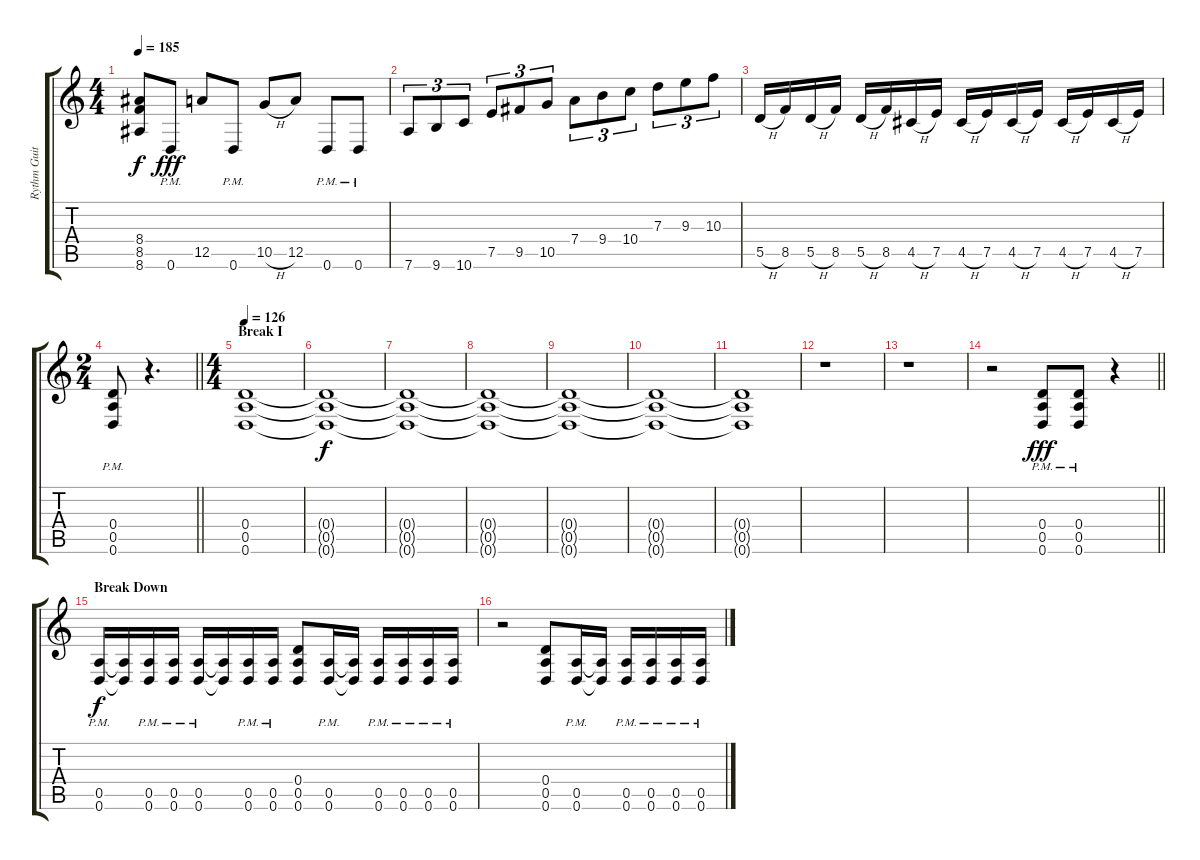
\track ("Rythm Guitar" "Rythm Guit") {instrument distortionguitar}
\staff {score tabs}
\tuning (E4 B3 G3 D3 A2 D2) {hide}
\ts (4 4)
\tempo 185
\clef g2
\ks c
(8.4{t} 8.5{t} 8.6{t}).8{dy f} 0.6{pm}.8{dy fff} 12.5.8 0.6{pm}.8 10.5{h}.8 12.5.8 0.6{pm}.8 0.6{pm}.8 |
7.6.8{tu (3 2)} 9.6.8{tu (3 2)} 10.6.8{tu (3 2)} 7.5.8{tu (3 2)} 9.5.8{tu (3 2)} 10.5.8{tu (3 2)} 7.4.8{tu (3 2)} 9.4.8{tu (3 2)} 10.4.8{tu (3 2)} 7.3.8{tu (3 2)} 9.3.8{tu (3 2)} 10.3.8{tu (3 2)} |
5.5{h}.16 8.5.16 5.5{h}.16 8.5.16 5.5{h}.16 8.5.16 4.5{h}.16 7.5.16 4.5{h}.16 7.5.16 4.5{h}.16 7.5.16 4.5{h}.16 7.5.16 4.5{h}.16 7.5.16 |
\ts (2 4)
\barLineRight lightlight
(0.4{pm} 0.5 0.6).8 r.4{d} |
\ts (4 4)
\section ("" "Break I")
\tempo 126
(0.4 0.5 0.6).1 |
(0.4{t} 0.5{t} 0.6{t}).1{dy f} |
(0.4{t} 0.5{t} 0.6{t}).1{volume 0} |
(0.4{t} 0.5{t} 0.6{t}).1 |
(0.4{t} 0.5{t} 0.6{t}).1 |
(0.4{t} 0.5{t} 0.6{t}).1 |
(0.4{t} 0.5{t} 0.6{t}).1 |
r.1 |
r.1 |
\barLineRight lightlight
r.2{volume 11} (0.4{pm} 0.5 0.6).8{dy fff} (0.4{pm} 0.5 0.6).8 r.4 |
\section ("" "Break Down")
(0.5{pm} 0.6).16{dy f} (0.5{t} 0.6{t}).16 (0.5{pm} 0.6).16 (0.5{pm} 0.6).16 (0.5{pm} 0.6).16 (0.5{t} 0.6{t}).16 (0.5{pm} 0.6).16 (0.5{pm} 0.6).16 (0.4 0.5 0.6).8 (0.5{pm} 0.6).16 (0.5{t} 0.6{t}).16 (0.5{pm} 0.6).16 (0.5{pm} 0.6).16 (0.5{pm} 0.6).16 (0.5{pm} 0.6).16 |
r.2 (0.4 0.5 0.6).8 (0.5{pm} 0.6).16 (0.5{t} 0.6{t}).16 (0.5{pm} 0.6).16 (0.5{pm} 0.6).16 (0.5{pm} 0.6).16 (0.5{pm} 0.6).16
